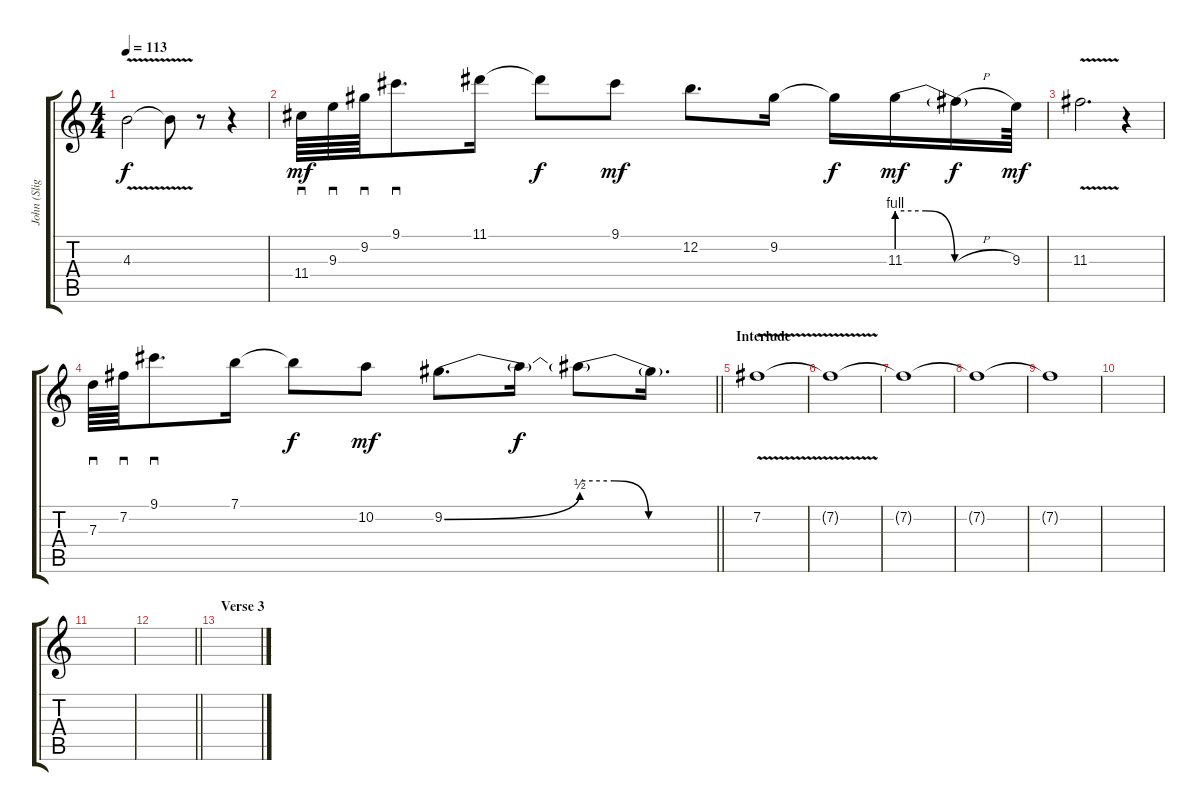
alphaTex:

\track ("John (Slight Distortion)" "John (Slig") {instrument overdrivenguitar}
\staff {score tabs}
\tuning (E4 B3 G3 D3 A2 E2) {hide}
\ts (4 4)
\tempo 113
\clef g2
\ks c
4.3{v t}.2{dy f} 4.3{t}.8 r.8 r.4 |
11.4.64{sd dy mf} 9.3.64{sd} 9.2.64{sd} 9.1.8{d sd} 11.1.16 11.1{t}.8{dy f} 9.1.8{dy mf} 12.2.8{d} 9.2.16 9.2{t}.16{dy f} 11.3{be (custom 0 4 15 4 30 0 60 0)}.16{dy mf} 11.3{h t}.16{dy f} 9.3.64{dy mf} |
11.3{v}.2{d} r.4 |
\barLineRight lightlight
7.3.64{sd} 7.2.64{sd} 9.1.8{d sd} 7.1.16 7.1{t}.8{dy f} 10.2.8{dy mf} 9.2{be (bend 0 0 60 2)}.8{d} 9.2{t}.16{dy f} 9.2{be (custom 0 4 15 4 30 0 60 0) t}.8 9.2{t}.16{d} |
\section ("" "Interlude")
7.2{v}.1 |
7.2{t}.1 |
7.2{t}.1 |
7.2{t}.1 |
7.2{t}.1 |
|
|
\barLineRight lightlight
|
\section ("" "Verse 3")
